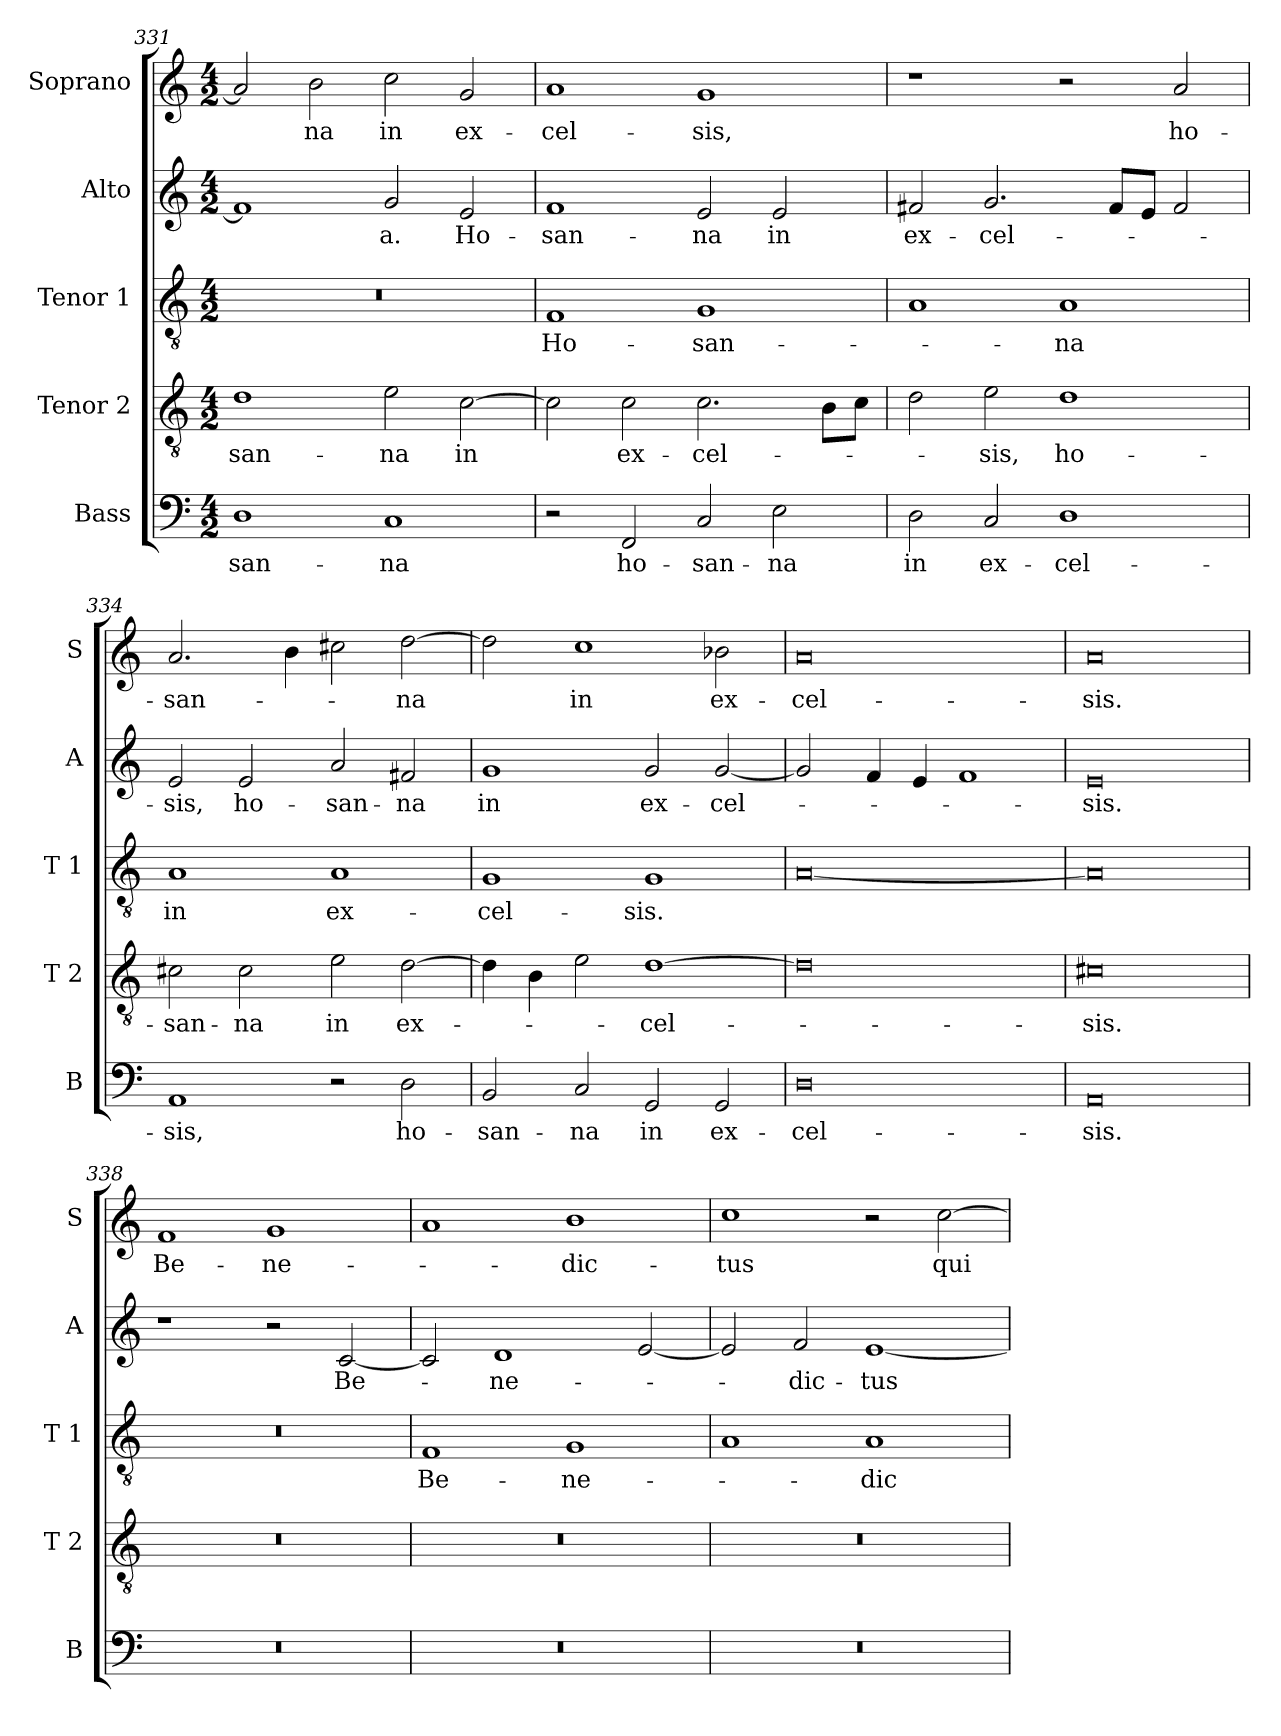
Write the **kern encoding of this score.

**kern	**text	**kern	**text	**kern	**text	**kern	**text	**kern	**text
*part5	*part5	*part4	*part4	*part3	*part3	*part2	*part2	*part1	*part1
*staff5	*staff5	*staff4	*staff4	*staff3	*staff3	*staff2	*staff2	*staff1	*staff1
*I"Bass	*	*I"Tenor 2	*	*I"Tenor 1	*	*I"Alto	*	*I"Soprano	*
*I'B	*	*I'T 2	*	*I'T 1	*	*I'A	*	*I'S	*
*clefF4	*	*clefGv2	*	*clefGv2	*	*clefG2	*	*clefG2	*
*k[]	*	*k[]	*	*k[]	*	*k[]	*	*k[]	*
*C:	*	*C:	*	*C:	*	*C:	*	*C:	*
*M4/2	*	*M4/2	*	*M4/2	*	*M4/2	*	*M4/2	*
=331	=331	=331	=331	=331	=331	=331	=331	=331	=331
!	!LO:LY:b:cj	!	!LO:LY:b:cj	!LO:N:vis=1	!	!	!	!	!
1D	-san-	1d	-san-	0r	.	1f]	.	2a/]	.
!	!	!	!	!	!	!	!	!	!LO:LY:b:cj
.	.	.	.	.	.	.	.	2b\	-na
!	!LO:LY:b:cj	!	!LO:LY:b:cj	!	!	!	!LO:LY:b:cj	!	!LO:LY:b:cj
1C	-na	2e\	-na	.	.	2g/	-a.	2cc\	in
!	!	!	!LO:LY:b:cj	!	!	!	!LO:LY:b:cj	!	!LO:LY:b:cj
.	.	[>2c\	in	.	.	2e/	Ho-	2g/	ex-
=332	=332	=332	=332	=332	=332	=332	=332	=332	=332
!	!	!	!	!	!LO:LY:b:cj	!	!LO:LY:b:cj	!	!LO:LY:b:cj
2r	.	2c\]	.	1F	Ho-	1f	-san-	1a	-cel-
!	!LO:LY:b:cj	!	!LO:LY:b:cj	!	!	!	!	!	!
2FF/	ho-	2c\	ex-	.	.	.	.	.	.
!	!LO:LY:b:cj	!	!LO:LY:b:cj	!	!LO:LY:b:cj	!	!LO:LY:b:cj	!	!LO:LY:b:cj
2C/	-san-	2.c\	-cel-	1G	-san-	2e/	-na	1g	-sis,
!	!LO:LY:b:cj	!	!	!	!	!	!LO:LY:b:cj	!	!
2E\	-na	.	.	.	.	2e/	in	.	.
.	.	8B\L	.	.	.	.	.	.	.
.	.	8c\J	.	.	.	.	.	.	.
=333	=333	=333	=333	=333	=333	=333	=333	=333	=333
!	!LO:LY:b:cj	!	!	!	!	!	!LO:LY:b:cj	!	!
2D\	in	2d\	.	1A	.	2f#X/	ex-	1r	.
!	!LO:LY:b:cj	!	!LO:LY:b:cj	!	!	!	!LO:LY:b:cj	!	!
2C/	ex-	2e\	-sis,	.	.	2.g/	-cel-	.	.
!	!LO:LY:b:cj	!	!LO:LY:b:cj	!	!LO:LY:b:cj	!	!	!	!
1D	-cel-	1d	ho-	1A	-na	.	.	2r	.
.	.	.	.	.	.	8f#/L	.	.	.
.	.	.	.	.	.	8e/J	.	.	.
!	!	!	!	!	!	!	!	!	!LO:LY:b:cj
.	.	.	.	.	.	2f#/	.	2a/	ho-
!!LO:LB:g=z
=334	=334	=334	=334	=334	=334	=334	=334	=334	=334
!	!LO:LY:b:cj	!	!LO:LY:b:cj	!	!LO:LY:b:cj	!	!LO:LY:b:cj	!	!LO:LY:b:cj
1AA	-sis,	2c#X\	-san-	1A	in	2e/	-sis,	2.a/	-san-
!	!	!	!LO:LY:b:cj	!	!	!	!LO:LY:b:cj	!	!
.	.	2c#\	-na	.	.	2e/	ho-	.	.
.	.	.	.	.	.	.	.	4b\	.
!	!	!	!LO:LY:b:cj	!	!LO:LY:b:cj	!	!LO:LY:b:cj	!	!
2r	.	2e\	in	1A	ex-	2a/	-san-	2cc#X\	.
!	!LO:LY:b:cj	!	!LO:LY:b:cj	!	!	!	!LO:LY:b:cj	!	!LO:LY:b:cj
2D\	ho-	[>2d\	ex-	.	.	2f#X/	-na	[>2dd\	-na
=335	=335	=335	=335	=335	=335	=335	=335	=335	=335
!	!LO:LY:b:cj	!	!	!	!LO:LY:b:cj	!	!LO:LY:b:cj	!	!
2BB/	-san-	4d\]	.	1G	-cel-	1g	in	2dd\]	.
.	.	4B\	.	.	.	.	.	.	.
!	!LO:LY:b:cj	!	!	!	!	!	!	!	!LO:LY:b:cj
2C/	-na	2e\	.	.	.	.	.	1cc	in
!	!LO:LY:b:cj	!	!LO:LY:b:cj	!	!LO:LY:b:cj	!	!LO:LY:b:cj	!	!
2GG/	in	[>1d	-cel-	1G	-sis.	2g/	ex-	.	.
!	!LO:LY:b:cj	!	!	!	!	!	!LO:LY:b:cj	!	!LO:LY:b:cj
2GG/	ex-	.	.	.	.	[<2g/	-cel-	2b-X\	ex-
=336	=336	=336	=336	=336	=336	=336	=336	=336	=336
!	!LO:LY:b:rj	!	!	!	!	!	!	!	!LO:LY:b:rj
0D	-cel-	0d]	.	[<0A	.	2g/]	.	0a	-cel-
.	.	.	.	.	.	4f/	.	.	.
.	.	.	.	.	.	4e/	.	.	.
.	.	.	.	.	.	1f	.	.	.
=337	=337	=337	=337	=337	=337	=337	=337	=337	=337
!	!LO:LY:b:rj	!	!LO:LY:b:rj	!	!	!	!LO:LY:b:rj	!	!LO:LY:b:rj
0AA	-sis.	0c#X	-sis.	0A]	.	0e	-sis.	0a	-sis.
!!LO:PB:g=z
=338	=338	=338	=338	=338	=338	=338	=338	=338	=338
!	!	!	!	!LO:N:vis=1	!	!	!	!	!LO:LY:b:cj
0r	.	0r	.	0r	.	1r	.	1f	Be-
!	!	!	!	!	!	!	!	!	!LO:LY:b:cj
.	.	.	.	.	.	2r	.	1g	-ne-
!	!	!	!	!	!	!	!LO:LY:b:cj	!	!
.	.	.	.	.	.	[<2c/	Be-	.	.
=339	=339	=339	=339	=339	=339	=339	=339	=339	=339
!	!	!	!	!	!LO:LY:b:cj	!	!	!	!
0r	.	0r	.	1F	Be-	2c/]	.	1a	.
!	!	!	!	!	!	!	!LO:LY:b:cj	!	!
.	.	.	.	.	.	1d	-ne-	.	.
!	!	!	!	!	!LO:LY:b:cj	!	!	!	!LO:LY:b:cj
.	.	.	.	1G	-ne-	.	.	1b	-dic-
.	.	.	.	.	.	[<2e/	.	.	.
=340	=340	=340	=340	=340	=340	=340	=340	=340	=340
!	!	!	!	!	!	!	!	!	!LO:LY:b:cj
0r	.	0r	.	1A	.	2e/]	.	1cc	-tus
!	!	!	!	!	!	!	!LO:LY:b:cj	!	!
.	.	.	.	.	.	2f/	-dic-	.	.
!	!	!	!	!	!LO:LY:b:cj	!	!LO:LY:b:cj	!	!
.	.	.	.	1A	-dic-	[<1e	-tus	2r	.
!	!	!	!	!	!	!	!	!	!LO:LY:b:cj
.	.	.	.	.	.	.	.	[>2cc\	qui
=	=	=	=	=	=	=	=	=	=
*-	*-	*-	*-	*-	*-	*-	*-	*-	*-
